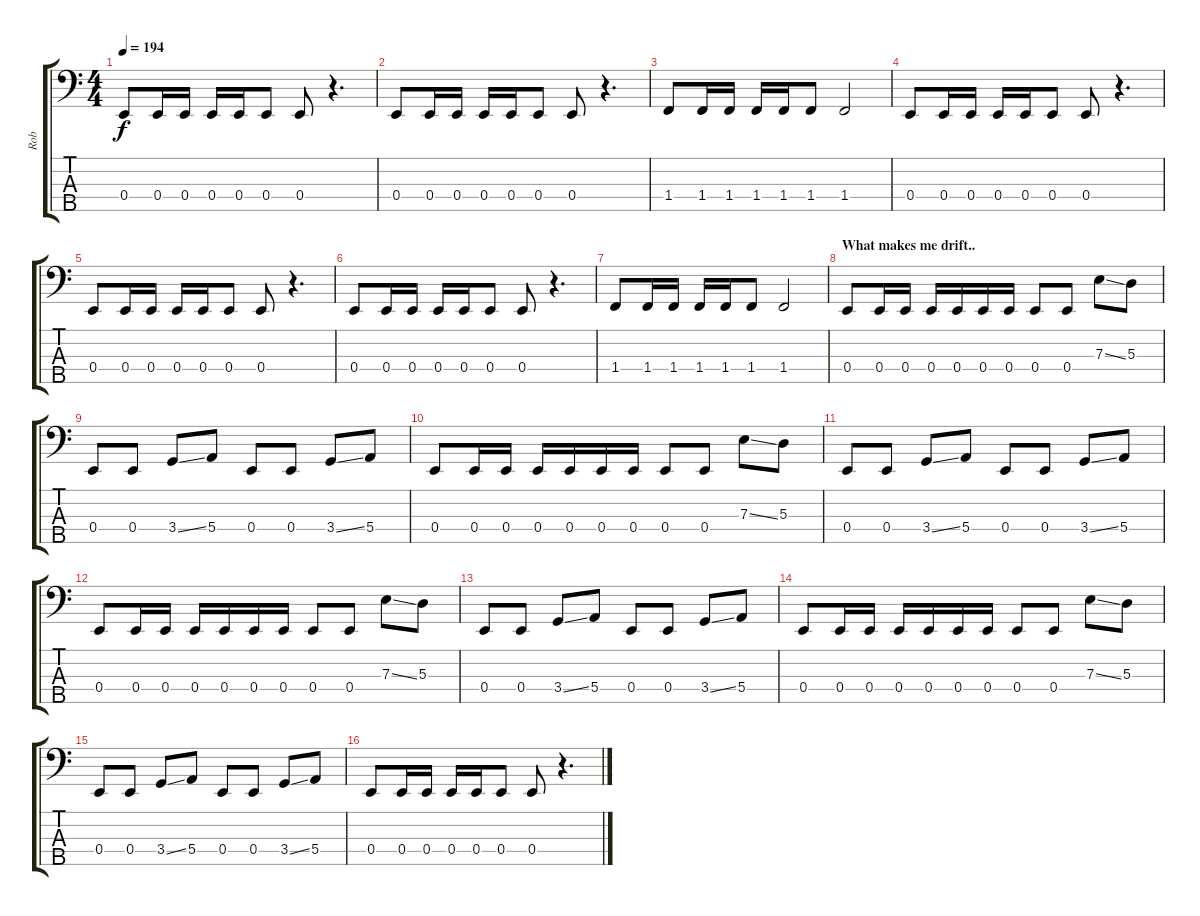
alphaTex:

\track ("Rob" "Rob") {instrument electricbassfinger}
\staff {score tabs}
\tuning (G2 D2 A1 E1 B0) {hide}
\ts (4 4)
\tempo 194
\clef f4
\ks c
0.4.8{dy f} 0.4.16 0.4.16 0.4.16 0.4.16 0.4.8 0.4.8 r.4{d} |
0.4.8 0.4.16 0.4.16 0.4.16 0.4.16 0.4.8 0.4.8 r.4{d} |
1.4.8 1.4.16 1.4.16 1.4.16 1.4.16 1.4.8 1.4.2 |
0.4.8 0.4.16 0.4.16 0.4.16 0.4.16 0.4.8 0.4.8 r.4{d} |
0.4.8 0.4.16 0.4.16 0.4.16 0.4.16 0.4.8 0.4.8 r.4{d} |
0.4.8 0.4.16 0.4.16 0.4.16 0.4.16 0.4.8 0.4.8 r.4{d} |
1.4.8 1.4.16 1.4.16 1.4.16 1.4.16 1.4.8 1.4.2 |
\section ("" "What makes me drift..")
0.4.8 0.4.16 0.4.16 0.4.16 0.4.16 0.4.16 0.4.16 0.4.8 0.4.8 7.3{ss}.8 5.3.8 |
0.4.8 0.4.8 3.4{ss}.8 5.4.8 0.4.8 0.4.8 3.4{ss}.8 5.4.8 |
0.4.8 0.4.16 0.4.16 0.4.16 0.4.16 0.4.16 0.4.16 0.4.8 0.4.8 7.3{ss}.8 5.3.8 |
0.4.8 0.4.8 3.4{ss}.8 5.4.8 0.4.8 0.4.8 3.4{ss}.8 5.4.8 |
0.4.8 0.4.16 0.4.16 0.4.16 0.4.16 0.4.16 0.4.16 0.4.8 0.4.8 7.3{ss}.8 5.3.8 |
0.4.8 0.4.8 3.4{ss}.8 5.4.8 0.4.8 0.4.8 3.4{ss}.8 5.4.8 |
0.4.8 0.4.16 0.4.16 0.4.16 0.4.16 0.4.16 0.4.16 0.4.8 0.4.8 7.3{ss}.8 5.3.8 |
0.4.8 0.4.8 3.4{ss}.8 5.4.8 0.4.8 0.4.8 3.4{ss}.8 5.4.8 |
\section ("" "")
0.4.8 0.4.16 0.4.16 0.4.16 0.4.16 0.4.8 0.4.8 r.4{d}
